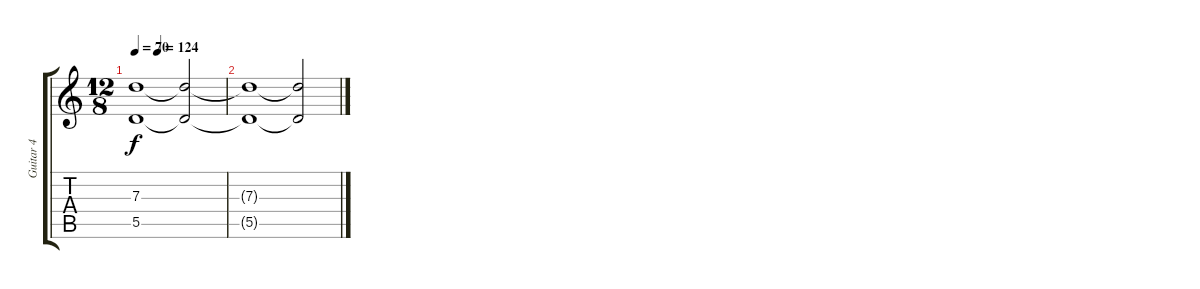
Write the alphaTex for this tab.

\track ("Guitar 4" "Guitar 4") {instrument distortionguitar}
\staff {score tabs}
\tuning (E4 B3 G3 D3 A2 E2) {hide}
\ts (12 8)
\tempo 70
\tempo (124 0.25)
\clef g2
\ks c
(7.3 5.5).1{dy f volume 0} (7.3{t} 5.5{t}).2 |
(7.3{t} 5.5{t}).1 (7.3{t} 5.5{t}).2
